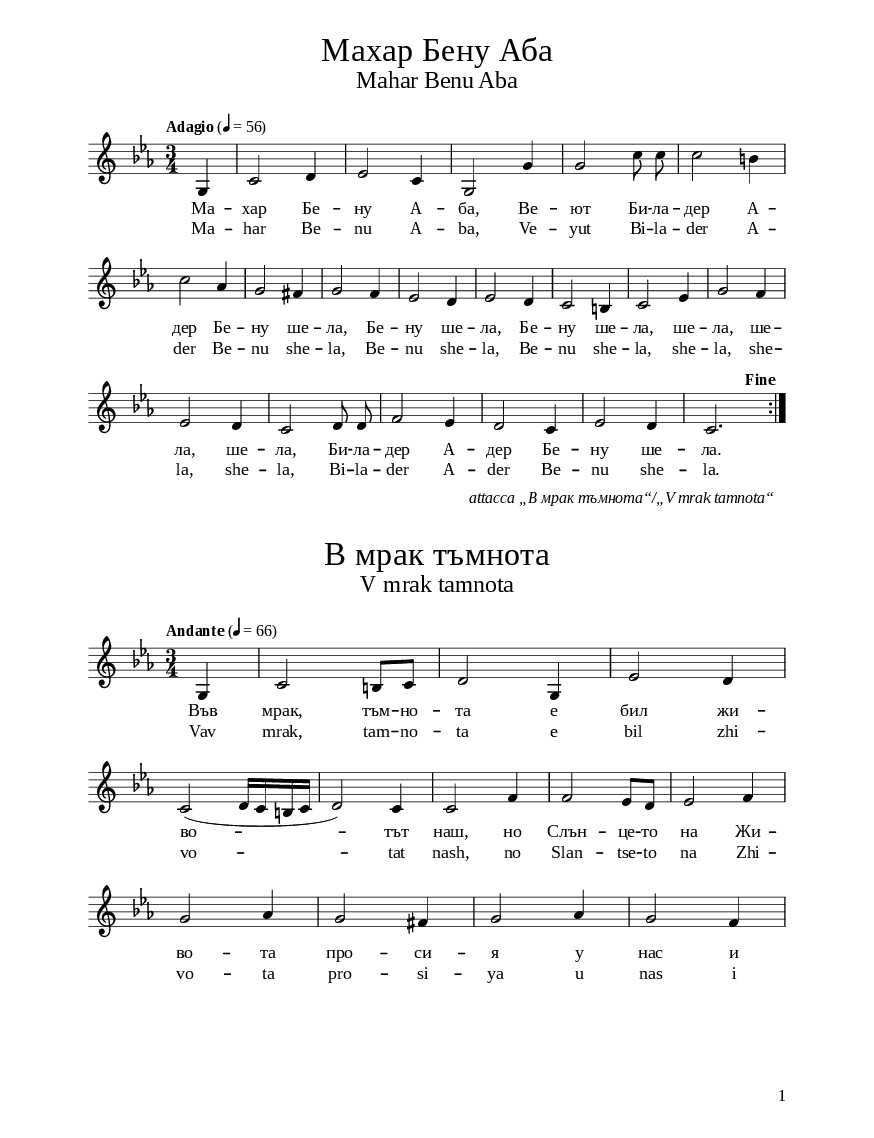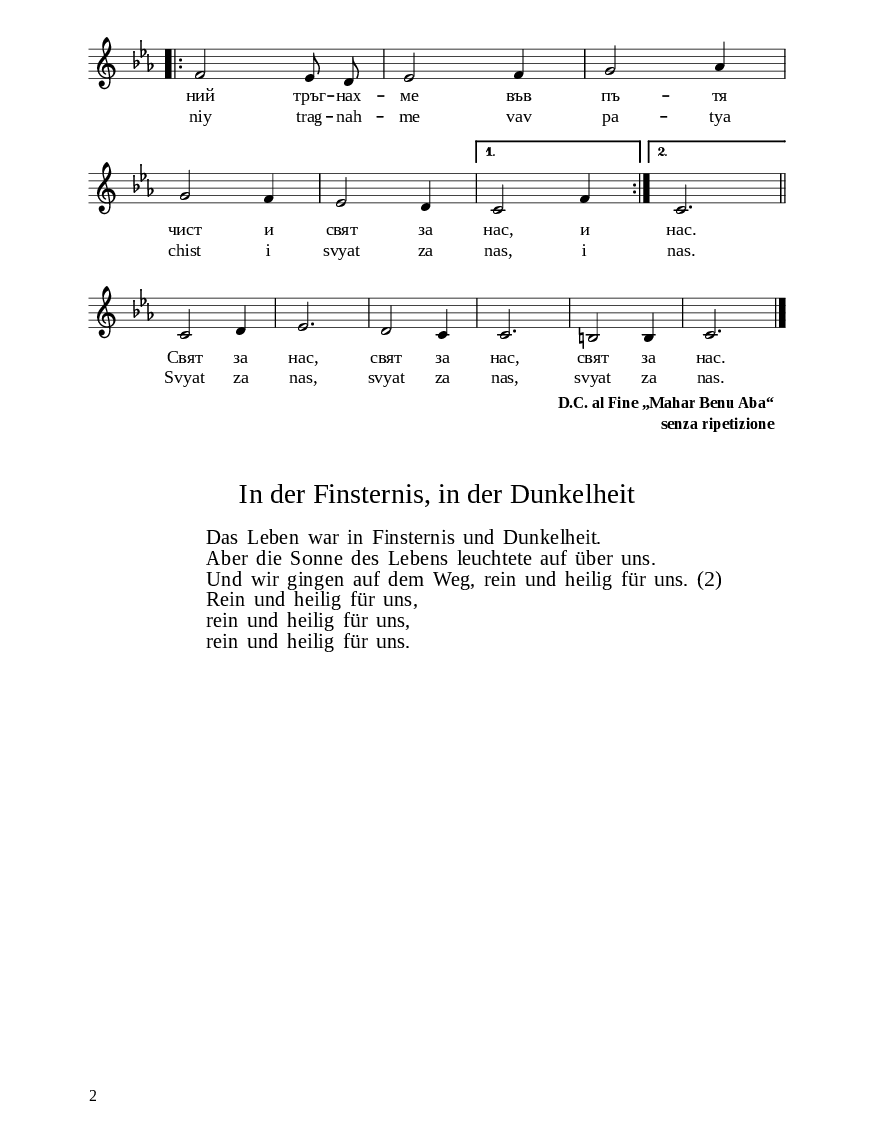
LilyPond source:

\version "2.24.1"

% include paper part and global functions
\include "include/globals.ily"

\bookpart {
  \label #'ref080
  \tocItem \markup "Махар Бену Аба – Mahar Benu Aba"
  \include "include/bookpart-paper.ily"
  \score {
    \include "include/score-layout.ily"

    \new Voice \relative c' {
      \clef treble
      \key c \minor
      \time 3/4
      \tempoFunc "Adagio" 4 "56"

      \autoBeamOff

      \partial 4

      \repeat volta 2 {
        g4 | c2 d4 | es2 c 4 |  g2 g'4 | g2 c8 c8 | c2 b4 |\break  c2 as4 |


        g2 fis4 |g2 f4 | es2 d4 |  es2 d4 | c2 b4 | c2 es4 | g2 f4 | \break

        es2 d4 | c2 d8 d | f2 es4 | d2 c4 | es2 d4 | \tempo "          Fine" c2.
      }

    }

    \addlyrics {
      Ма -- хар Бе -- ну А -- ба, Ве -- ют
      Би -- ла -- дер А -- дер Бе -- ну ше -- ла,
      Бе -- ну ше -- ла, Бе -- ну ше -- ла,
      ше -- ла, ше -- ла, ше -- ла,
      Би -- ла -- дер А -- дер Бе -- ну ше -- ла.
    }

    \addlyrics {
      Ma -- har Be -- nu A -- ba, Ve -- yut
      Bi -- la -- der A -- der Be -- nu she -- la,
      Be -- nu she -- la, Be -- nu she -- la,
      she -- la, she -- la, she -- la,
      Bi -- la -- der A -- der Be -- nu she -- la.
    }

    \header {
      title = \titleFunc "Махар Бену Аба" "Mahar Benu Aba"
    }

    \midi{}

  } % score

  \markup \italic \dc-one-nobold "attacca „В мрак тъмнота“/„V mrak tamnota“"

    \label #'ref080_1
  \tocItem \markup "В мрак тъмнота – V mrak tamnota"


  \score {
    \include "include/score-layout.ily"


    \new Voice \absolute {
      \clef treble
      \key c \minor
      \time 3/4
      \tempoFunc "Andante" 4 "66"

      \partial 4

      g4  | c'2 b8 c' | d'2 g4 | es'2 d'4 | \break c'2 ( d'16 c' b c'  |

      d'2 ) c'4 | c'2 f'4 | f'2 es'8 d' | es'2 f'4 |\break g'2 as'4

      g'2 fis'4 | g'2 as'4 | g'2 f'4 \pageBreak | \autoBeamOff \repeat volta 2 {
        f'2 es'8 d' |  es'2 f'4

        g'2 as'4 \break  | g'2 f'4 | es'2 d'4
      }  \alternative { { c'2 f'4 } {  c'2. } } \bar "||"  \break  |

      c'2 d'4 |  es'2. |  d'2 c'4 | c'2. | b2 b4 | c'2. | \bar "|."
    }

    \addlyrics {
      Във мрак, тъм
      -- но -- та е бил жи -- во -- тът наш, но Слън
      -- це -- то на Жи -- во -- та про -- си -- я у
      нас и ний тръг -- нах -- ме във пъ -- тя чист
      и свят за нас, и нас. Свят за нас, свят за
      нас, свят за нас.
    }
    \addlyrics {
      Vav mrak, tam -- no -- ta e bil zhi -- vo -- tat nash, no Slan
      -- tse -- to na Zhi -- vo -- ta pro -- si -- ya u nas i niy trag --
      nah -- me vav pa -- tya chist i svyat za nas, i nas. Svyat za
      nas, svyat za nas, svyat za nas.}

      \header {
        title = \titleFunc "В мрак тъмнота" "V mrak tamnota"
      }

      \midi{}

    }

    \markup \dc-two "D.C. al Fine „Mahar Benu Aba“" "senza ripetizione"

    \markup \empty-two

    % include foreign translation(s) of the song
    \version "2.20.0"

\markup \fill-line { \fontsize #deTitleFontSize "In der Finsternis, in der Dunkelheit" }
\markup \null
\markup \null
\markup \fontsize #deCoupletFontSize {
  \hspace #10
  \override #`(baseline-skip . ,deCoupletBaselineSkip)

  \column {
    \line { " " Das Leben war in Finsternis und Dunkelheit. }

    \line { " " Aber die Sonne des Lebens leuchtete auf über uns.}

    \line { " " Und wir gingen auf dem Weg, rein und heilig für uns. (2)}

    \line { " " Rein und heilig für uns,}

    \line { " "rein und heilig für uns, }
    \line { " " rein und heilig für uns. }

  }


}


  } % bookpart
